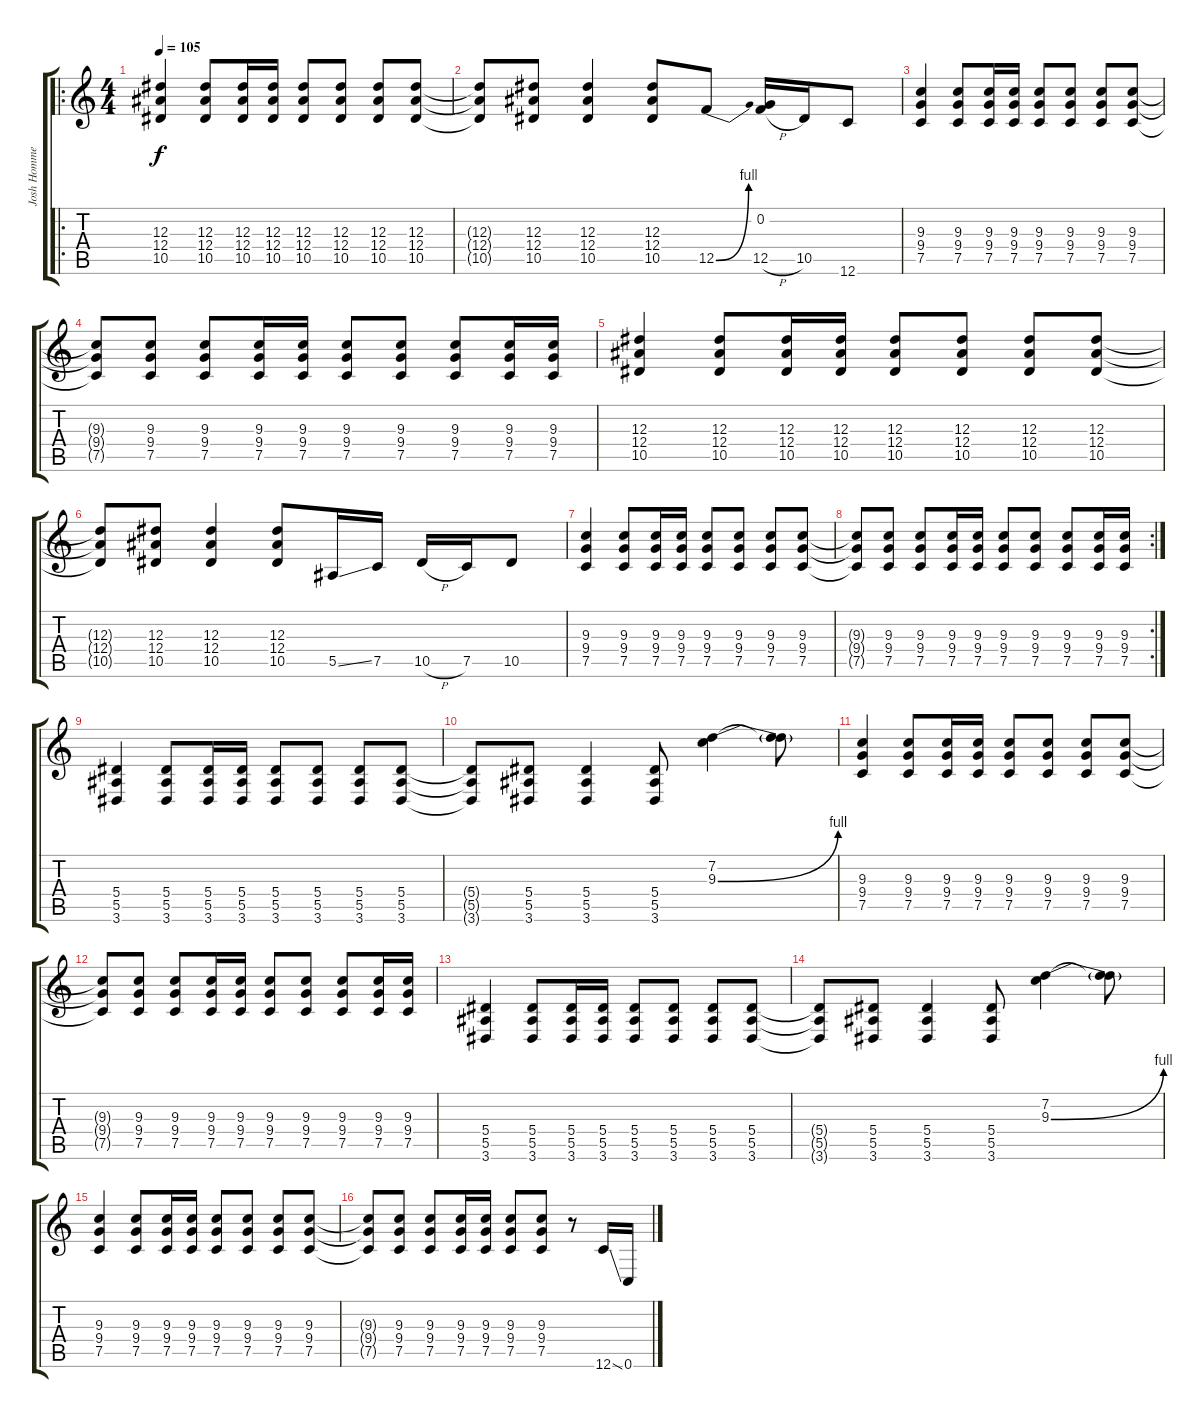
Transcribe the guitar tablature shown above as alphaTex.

\track ("Josh Homme" "Josh Homme") {instrument overdrivenguitar}
\staff {score tabs}
\tuning (C4 G3 Eb3 Bb2 F2 C2) {hide}
\ro
\ts (4 4)
\tempo 105
\clef g2
\ks c
(12.3 12.4 10.5).4{dy f} (12.3 12.4 10.5).8 (12.3 12.4 10.5).16 (12.3 12.4 10.5).16 (12.3 12.4 10.5).8 (12.3 12.4 10.5).8 (12.3 12.4 10.5).8 (12.3 12.4 10.5).8 |
(12.3{t} 12.4{t} 10.5{t}).8 (12.3 12.4 10.5).8 (12.3 12.4 10.5).4 (12.3 12.4 10.5).8 12.5{be (bend 0 0 60 4)}.8 (0.2 12.5{h}).16 10.5.16 12.6.8 |
(9.3 9.4 7.5).4 (9.3 9.4 7.5).8 (9.3 9.4 7.5).16 (9.3 9.4 7.5).16 (9.3 9.4 7.5).8 (9.3 9.4 7.5).8 (9.3 9.4 7.5).8 (9.3 9.4 7.5).8 |
(9.3{t} 9.4{t} 7.5{t}).8 (9.3 9.4 7.5).8 (9.3 9.4 7.5).8 (9.3 9.4 7.5).16 (9.3 9.4 7.5).16 (9.3 9.4 7.5).8 (9.3 9.4 7.5).8 (9.3 9.4 7.5).8 (9.3 9.4 7.5).16 (9.3 9.4 7.5).16 |
(12.3 12.4 10.5).4 (12.3 12.4 10.5).8 (12.3 12.4 10.5).16 (12.3 12.4 10.5).16 (12.3 12.4 10.5).8 (12.3 12.4 10.5).8 (12.3 12.4 10.5).8 (12.3 12.4 10.5).8 |
(12.3{t} 12.4{t} 10.5{t}).8 (12.3 12.4 10.5).8 (12.3 12.4 10.5).4 (12.3 12.4 10.5).8 5.5{ss}.16 7.5.16 10.5{h}.16 7.5.16 10.5.8 |
(9.3 9.4 7.5).4 (9.3 9.4 7.5).8 (9.3 9.4 7.5).16 (9.3 9.4 7.5).16 (9.3 9.4 7.5).8 (9.3 9.4 7.5).8 (9.3 9.4 7.5).8 (9.3 9.4 7.5).8 |
\rc 2
(9.3{t} 9.4{t} 7.5{t}).8 (9.3 9.4 7.5).8 (9.3 9.4 7.5).8 (9.3 9.4 7.5).16 (9.3 9.4 7.5).16 (9.3 9.4 7.5).8 (9.3 9.4 7.5).8 (9.3 9.4 7.5).8 (9.3 9.4 7.5).16 (9.3 9.4 7.5).16 |
(5.4 5.5 3.6).4 (5.4 5.5 3.6).8 (5.4 5.5 3.6).16 (5.4 5.5 3.6).16 (5.4 5.5 3.6).8 (5.4 5.5 3.6).8 (5.4 5.5 3.6).8 (5.4 5.5 3.6).8 |
(5.4{t} 5.5{t} 3.6{t}).8 (5.4 5.5 3.6).8 (5.4 5.5 3.6).4 (5.4 5.5 3.6).8 (7.2 9.3{be (bend 0 0 60 4)}).4 (7.2{t} 9.3{t}).8 |
(9.3 9.4 7.5).4 (9.3 9.4 7.5).8 (9.3 9.4 7.5).16 (9.3 9.4 7.5).16 (9.3 9.4 7.5).8 (9.3 9.4 7.5).8 (9.3 9.4 7.5).8 (9.3 9.4 7.5).8 |
(9.3{t} 9.4{t} 7.5{t}).8 (9.3 9.4 7.5).8 (9.3 9.4 7.5).8 (9.3 9.4 7.5).16 (9.3 9.4 7.5).16 (9.3 9.4 7.5).8 (9.3 9.4 7.5).8 (9.3 9.4 7.5).8 (9.3 9.4 7.5).16 (9.3 9.4 7.5).16 |
(5.4 5.5 3.6).4 (5.4 5.5 3.6).8 (5.4 5.5 3.6).16 (5.4 5.5 3.6).16 (5.4 5.5 3.6).8 (5.4 5.5 3.6).8 (5.4 5.5 3.6).8 (5.4 5.5 3.6).8 |
(5.4{t} 5.5{t} 3.6{t}).8 (5.4 5.5 3.6).8 (5.4 5.5 3.6).4 (5.4 5.5 3.6).8 (7.2 9.3{be (bend 0 0 60 4)}).4 (7.2{t} 9.3{t}).8 |
(9.3 9.4 7.5).4 (9.3 9.4 7.5).8 (9.3 9.4 7.5).16 (9.3 9.4 7.5).16 (9.3 9.4 7.5).8 (9.3 9.4 7.5).8 (9.3 9.4 7.5).8 (9.3 9.4 7.5).8 |
(9.3{t} 9.4{t} 7.5{t}).8 (9.3 9.4 7.5).8 (9.3 9.4 7.5).8 (9.3 9.4 7.5).16 (9.3 9.4 7.5).16 (9.3 9.4 7.5).8 (9.3 9.4 7.5).8 r.8 12.6{ss}.16 0.6.16
